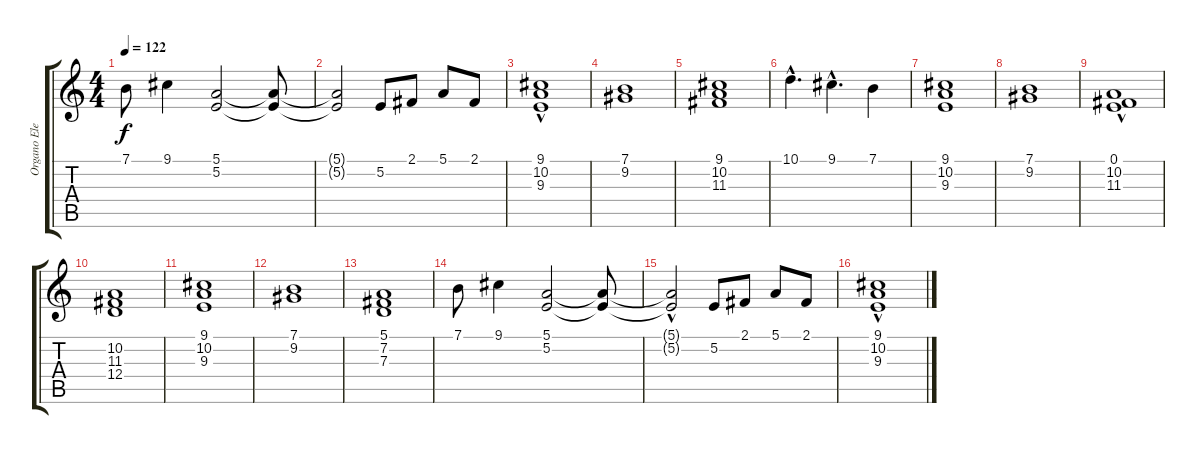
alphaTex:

\track ("Organo Electrico" "Organo Ele") {instrument rockorgan}
\staff {score tabs}
\tuning (E4 B3 G3 D3 A2 E2) {hide}
\ts (4 4)
\tempo 122
\clef g2
\ks c
7.1.8{dy f} 9.1.4 (5.1 5.2).2 (5.1{t} 5.2{t}).8 |
(5.1{t} 5.2{t}).2 5.2.8 2.1.8 5.1.8 2.1.8 |
(9.1{hac} 10.2{hac} 9.3).1 |
(7.1 9.2).1 |
(9.1 10.2 11.3).1 |
10.1{hac}.4{d} 9.1{hac}.4{d} 7.1.4 |
(9.1 10.2 9.3).1 |
(7.1 9.2).1 |
(0.1{hac} 10.2 11.3).1 |
(10.2 11.3 12.4).1 |
(9.1 10.2 9.3).1 |
(7.1 9.2).1 |
(5.1 7.2 7.3).1 |
7.1.8 9.1.4 (5.1 5.2).2 (5.1{t} 5.2{t}).8 |
(5.1{t} 5.2{hac t}).2 5.2.8 2.1.8 5.1.8 2.1.8 |
(9.1{hac} 10.2{hac} 9.3).1
